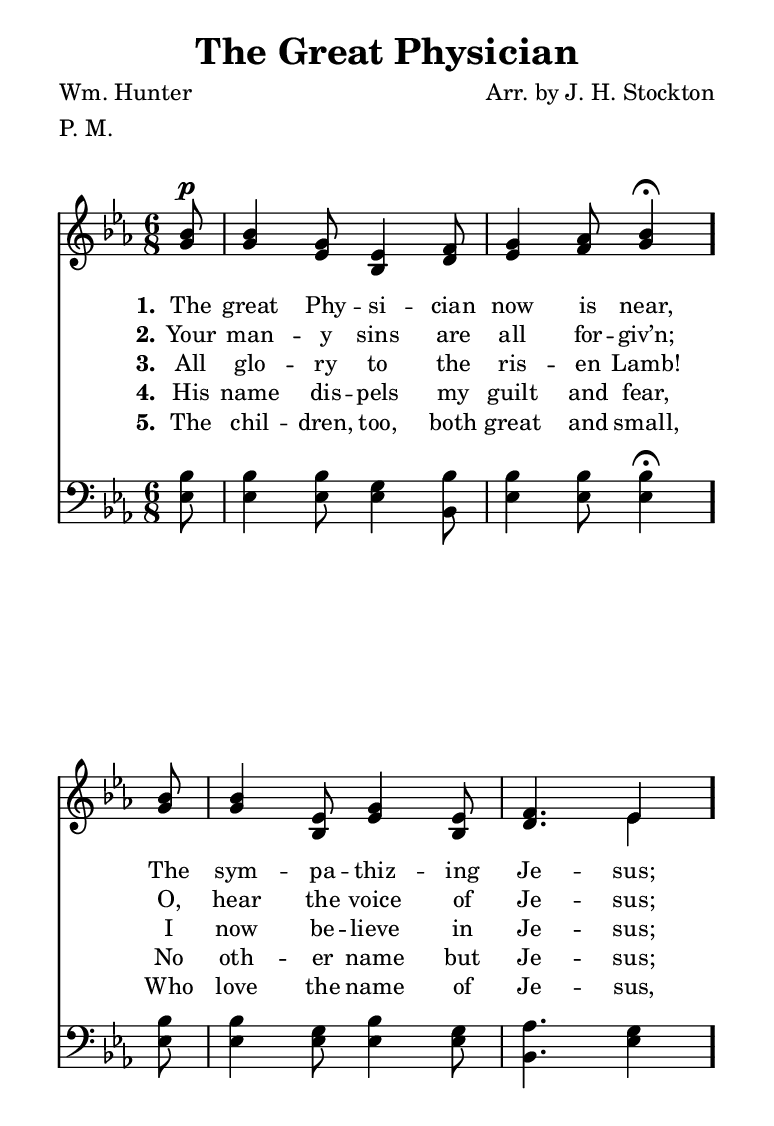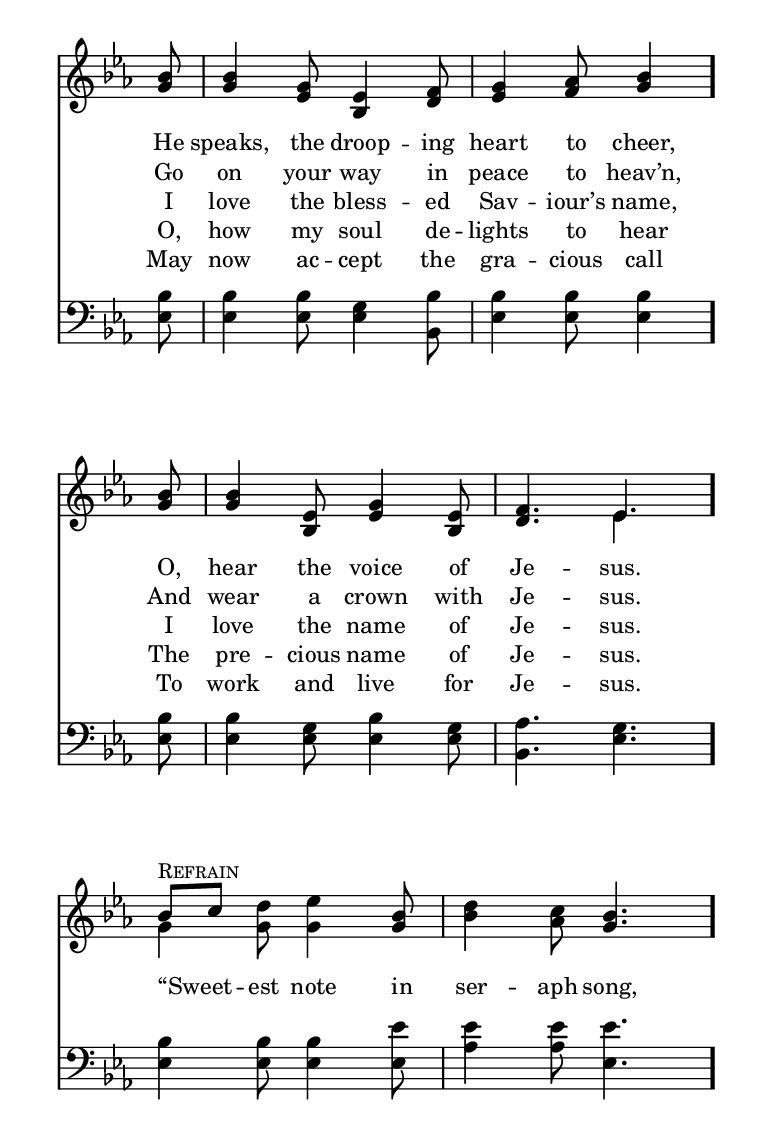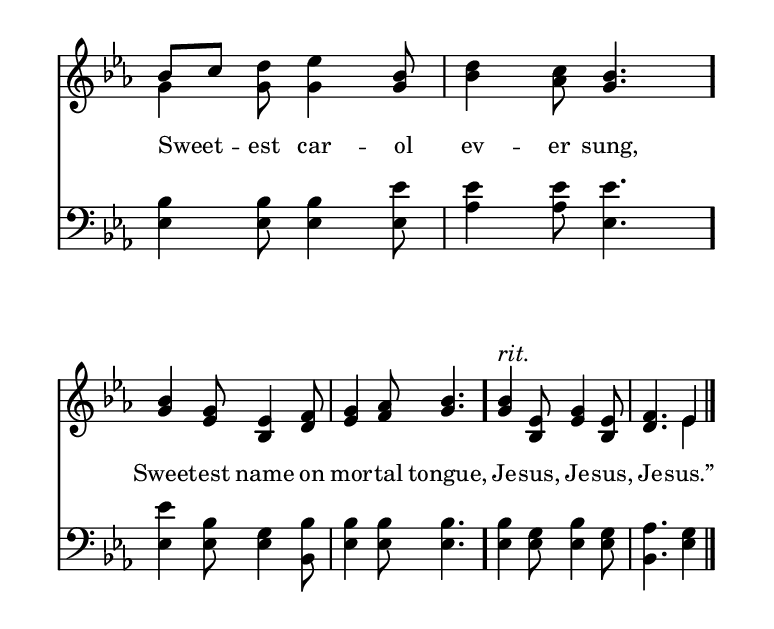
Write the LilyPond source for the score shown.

\include "common/global.ily"
\paper {
  \include "common/paper.ily"
}

\header{
  hymnnumber = "42"
  title = "The Great Physician"
  tunename = ""
  meter = "P. M."
  poet = "Wm. Hunter"
  composer = "Arr. by J. H. Stockton"
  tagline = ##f
}

% for fermata in MIDI
ta = { \tempo 4=80 }
tb = { \tempo 4=40 }
tc = { \tempo 4=60 }

patternAA = { \ta c8 | c4 c8 c4 c8 | c4 c8 \tb c4 \ta }
patternAB = { \ta c8 | c4 c8 c4 c8 | c4.       c4     }
patternAC = { \ta c8 | c4 c8 c4 c8 | c4 c8     c4     }
patternAD = { \ta c8 | c4 c8 c4 c8 | c4.       c4.    }
patternAE = { \ta      c4 c8 c4 c8 | c4 c8     c4.    }

patternBA = { \ta c8[ c8] c8 c4 c8 | c4 c8 c4. }
patternBB = { \ta c4      c8 c4 c8 | c4 c8 c4. }

% \tc for ritardando
patternCA = { \tc c4 c8 c4 c8 | c4. c4 }

global = {
  \include "common/overrides.ily"
  \override Staff.TimeSignature.style = #'numbered
  \time 6/8
  \override Score.MetronomeMark.transparent = ##t % hide all fermata changes too
  \ta
  \key ees \major
  \partial 8
  \autoBeamOff
}

notesSoprano = {
\global
\relative c'' {

  \changePitch \patternAA { bes^\markup { \dynamic p } | bes g ees f | g aes bes \fermata }
  \changePitch \patternAB { bes | bes ees, g ees | f ees }
  \changePitch \patternAC { bes' | bes g ees f | g aes bes }
  \changePitch \patternAD { bes | bes ees, g ees | f ees }

  << s^\markup { \small \caps "Refrain" }
  \changePitch \patternBA { bes' c d ees bes | d c bes } >>
  \changePitch \patternBA { bes c d ees bes | d c bes }
  \changePitch \patternAE { bes g ees f | g aes bes }
  \changePitch \patternCA { bes^\markup { \italic rit. } ees, g ees | f ees }

  \bar "|."

}
}

notesAlto = {
\global
\relative e' {

  \changePitch \patternAA { g | g ees bes d | ees f g }
  \changePitch \patternAB { g | g bes, ees bes | d ees }
  \changePitch \patternAC { g | g ees bes d | ees f g }
  \changePitch \patternAD { g | g bes, ees bes | d ees }

  \changePitch \patternBB { g | g g g | bes aes g }
  \changePitch \patternBB { g | g g g | bes aes g }
  \changePitch \patternAE { g ees bes d | ees f g }
  \changePitch \patternCA { g bes, ees bes | d ees }

}
}

notesTenor = {
\global
\relative a {

  \changePitch \patternAA { bes | bes bes g bes | bes bes bes }
  \changePitch \patternAB { bes | bes g bes g | aes g }
  \changePitch \patternAC { bes | bes bes g bes | bes bes bes }
  \changePitch \patternAD { bes | bes g bes g | aes g }

  \changePitch \patternBB { bes bes bes ees | ees ees ees }
  \changePitch \patternBB { bes bes bes ees | ees ees ees }
  \changePitch \patternAE { ees bes g bes | bes bes bes }
  \changePitch \patternCA { bes g bes g | aes g }

}
}

notesBass = {
\global
\relative f {

  \changePitch \patternAA { ees | ees ees ees bes | ees ees ees \fermata }
  \changePitch \patternAB { ees | ees ees ees ees | bes ees }
  \changePitch \patternAC { ees | ees ees ees bes | ees ees ees }
  \changePitch \patternAD { ees | ees ees ees ees | bes ees }

  \changePitch \patternBB { ees ees ees ees | aes aes ees }
  \changePitch \patternBB { ees ees ees ees | aes aes ees }
  \changePitch \patternAE { ees ees ees bes | ees ees ees }
  \changePitch \patternCA { ees ees ees ees | bes ees }

}
}

Refrain = \lyricmode {

“Sweet -- est note in ser -- aph song, \bar "."
Sweet -- est car -- ol ev -- er sung, \bar "." \break
Sweet -- est name on mor -- tal tongue, \bar "."
Je -- sus, Je -- sus, Je -- sus.” \bar "." \break

}

wordsA = \lyricmode {
\set stanza = "1."

The great Phy -- si -- cian now is near, \bar "."
The sym -- pa -- thiz -- ing Je -- sus; \bar "." \break
He speaks, the droop -- ing heart to cheer, \bar "."
O, hear the voice of Je -- sus. \bar "." \break

}

wordsB = \lyricmode {
\set stanza = "2."

Your man -- y sins are all for -- giv’n;
O, hear the voice of Je -- sus;
Go on your way in peace to heav’n,
And wear a crown with Je -- sus.

\Refrain

}

wordsC = \lyricmode {
\set stanza = "3."

All glo -- ry to the ris -- en Lamb!
I now be -- lieve in Je -- sus;
I love the bless -- ed Sav -- iour’s name,
I love the name of Je -- sus.

}

wordsD = \lyricmode {
\set stanza = "4."

His name dis -- pels my guilt and fear,
No oth -- er name but Je -- sus;
O, how my soul de -- lights to hear
The pre -- cious name of Je -- sus.

}

wordsE = \lyricmode {
\set stanza = "5."

The chil -- dren, too, both great and small,
Who love the name of Je -- sus,
May now ac -- cept the gra -- cious call
To work and live for Je -- sus.

}

\score {
  \context ChoirStaff <<
    \context Staff = upper <<
      \set Staff.autoBeaming = ##f
      \set ChoirStaff.systemStartDelimiter = #'SystemStartBar
      \set ChoirStaff.printPartCombineTexts = ##f
      \partcombine #'(2 . 9) \notesSoprano \notesAlto
      \context NullVoice = sopranos { \voiceOne << \notesSoprano >> }
      \context NullVoice = altos { \voiceTwo << \notesAlto >> }
      \context Lyrics = one   \lyricsto sopranos \wordsA
      \context Lyrics = two   \lyricsto sopranos \wordsB
      \context Lyrics = three \lyricsto sopranos \wordsC
      \context Lyrics = four  \lyricsto sopranos \wordsD
      \context Lyrics = five  \lyricsto sopranos \wordsE
    >>
    \context Staff = men <<
      \set Staff.autoBeaming = ##f
      \clef bass
      \set ChoirStaff.printPartCombineTexts = ##f
      \partcombine #'(2 . 9) \notesTenor \notesBass
      \context NullVoice = tenors { \voiceOne << \notesTenor >> }
      \context NullVoice = basses { \voiceTwo << \notesBass >> }
    >>
  >>
  \layout {
    \include "common/layout.ily"
  }
  \midi{
    \include "common/midi.ily"
  }
}

\version "2.19.49"  % necessary for upgrading to future LilyPond versions.

% vi:set et ts=2 sw=2 ai nocindent syntax=lilypond:
